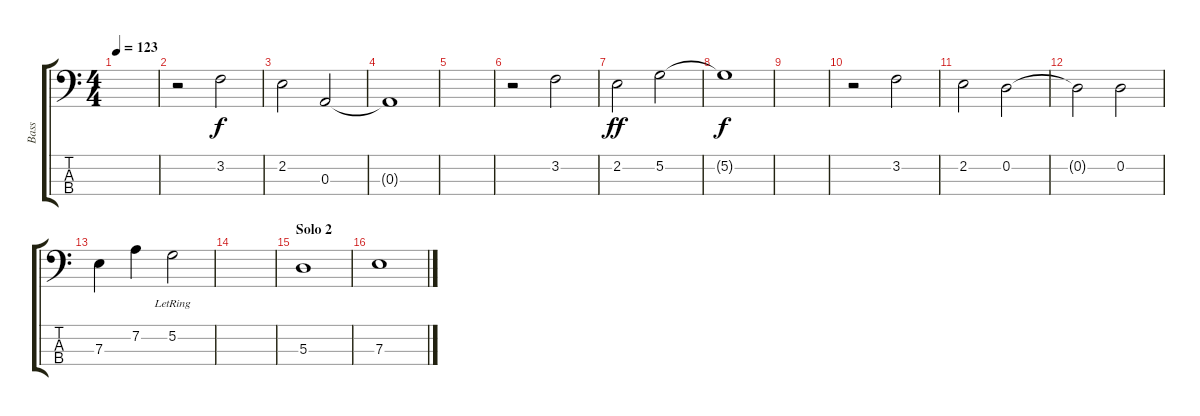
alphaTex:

\track ("Bass" "Bass") {instrument acousticbass}
\staff {score tabs}
\tuning (G2 D2 A1 E1) {hide}
\ts (4 4)
\tempo 123
\clef f4
\ks c
|
r.2 3.2.2 |
2.2.2 0.3.2 |
0.3{t}.1 |
|
r.2 3.2.2 |
2.2.2{dy ff} 5.2.2 |
5.2{t}.1{dy f} |
|
r.2 3.2.2 |
2.2.2 0.2.2 |
0.2{t}.2 0.2.2 |
7.3.4 7.2.4 5.2{lr}.2 |
|
\section ("" "Solo 2")
5.3.1 |
7.3.1
